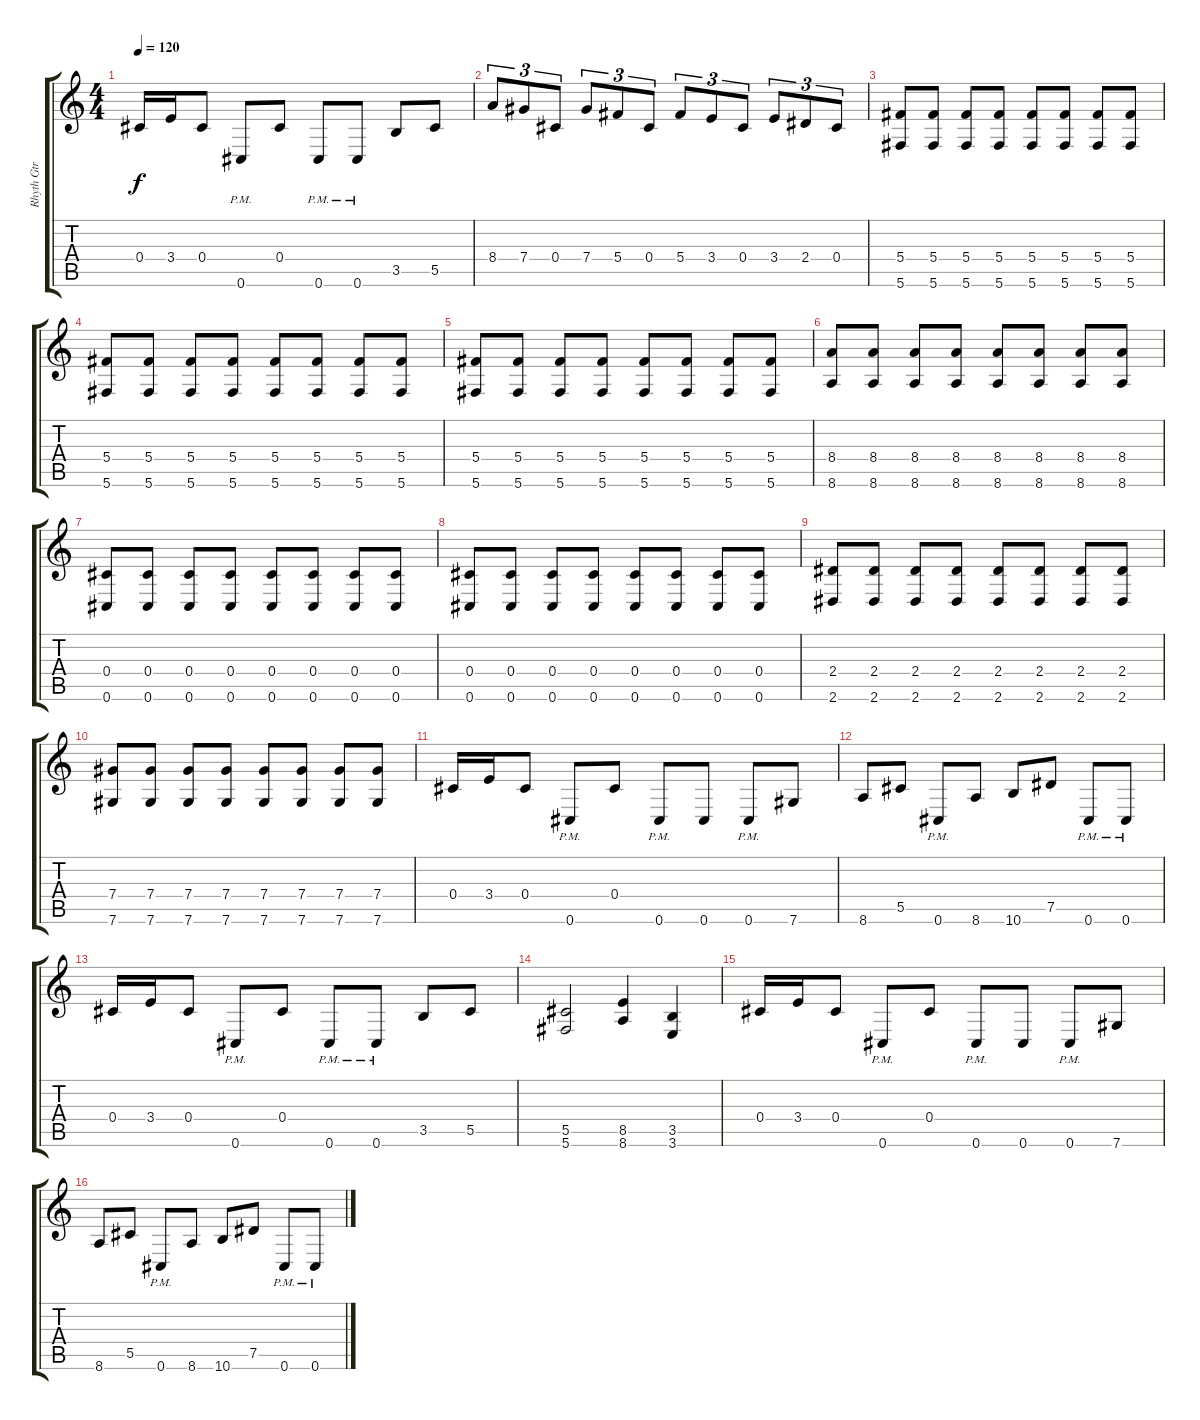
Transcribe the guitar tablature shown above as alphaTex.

\track ("Rhyth Gtr R" "Rhyth Gtr ") {instrument overdrivenguitar}
\staff {score tabs}
\tuning (Eb4 Ab3 Gb3 Db3 Ab2 Db2) {hide}
\ts (4 4)
\tempo 120
\clef g2
\ks c
0.4.16{dy f} 3.4.16 0.4.8 0.6{pm}.8 0.4.8 0.6{pm}.8 0.6{pm}.8 3.5.8 5.5.8 |
8.4.8{tu (3 2)} 7.4.8{tu (3 2)} 0.4.8{tu (3 2)} 7.4.8{tu (3 2)} 5.4.8{tu (3 2)} 0.4.8{tu (3 2)} 5.4.8{tu (3 2)} 3.4.8{tu (3 2)} 0.4.8{tu (3 2)} 3.4.8{tu (3 2)} 2.4.8{tu (3 2)} 0.4.8{tu (3 2)} |
(5.4 5.6).8 (5.4 5.6).8 (5.4 5.6).8 (5.4 5.6).8 (5.4 5.6).8 (5.4 5.6).8 (5.4 5.6).8 (5.4 5.6).8 |
(5.4 5.6).8 (5.4 5.6).8 (5.4 5.6).8 (5.4 5.6).8 (5.4 5.6).8 (5.4 5.6).8 (5.4 5.6).8 (5.4 5.6).8 |
(5.4 5.6).8 (5.4 5.6).8 (5.4 5.6).8 (5.4 5.6).8 (5.4 5.6).8 (5.4 5.6).8 (5.4 5.6).8 (5.4 5.6).8 |
(8.4 8.6).8 (8.4 8.6).8 (8.4 8.6).8 (8.4 8.6).8 (8.4 8.6).8 (8.4 8.6).8 (8.4 8.6).8 (8.4 8.6).8 |
(0.4 0.6).8 (0.4 0.6).8 (0.4 0.6).8 (0.4 0.6).8 (0.4 0.6).8 (0.4 0.6).8 (0.4 0.6).8 (0.4 0.6).8 |
(0.4 0.6).8 (0.4 0.6).8 (0.4 0.6).8 (0.4 0.6).8 (0.4 0.6).8 (0.4 0.6).8 (0.4 0.6).8 (0.4 0.6).8 |
(2.4 2.6).8 (2.4 2.6).8 (2.4 2.6).8 (2.4 2.6).8 (2.4 2.6).8 (2.4 2.6).8 (2.4 2.6).8 (2.4 2.6).8 |
(7.4 7.6).8 (7.4 7.6).8 (7.4 7.6).8 (7.4 7.6).8 (7.4 7.6).8 (7.4 7.6).8 (7.4 7.6).8 (7.4 7.6).8 |
0.4.16 3.4.16 0.4.8 0.6{pm}.8 0.4.8 0.6{pm}.8 0.6.8 0.6{pm}.8 7.6.8 |
8.6.8 5.5.8 0.6{pm}.8 8.6.8 10.6.8 7.5.8 0.6{pm}.8 0.6{pm}.8 |
0.4.16 3.4.16 0.4.8 0.6{pm}.8 0.4.8 0.6{pm}.8 0.6{pm}.8 3.5.8 5.5.8 |
(5.5 5.6).2 (8.5 8.6).4 (3.5 3.6).4 |
0.4.16 3.4.16 0.4.8 0.6{pm}.8 0.4.8 0.6{pm}.8 0.6.8 0.6{pm}.8 7.6.8 |
8.6.8 5.5.8 0.6{pm}.8 8.6.8 10.6.8 7.5.8 0.6{pm}.8 0.6{pm}.8
